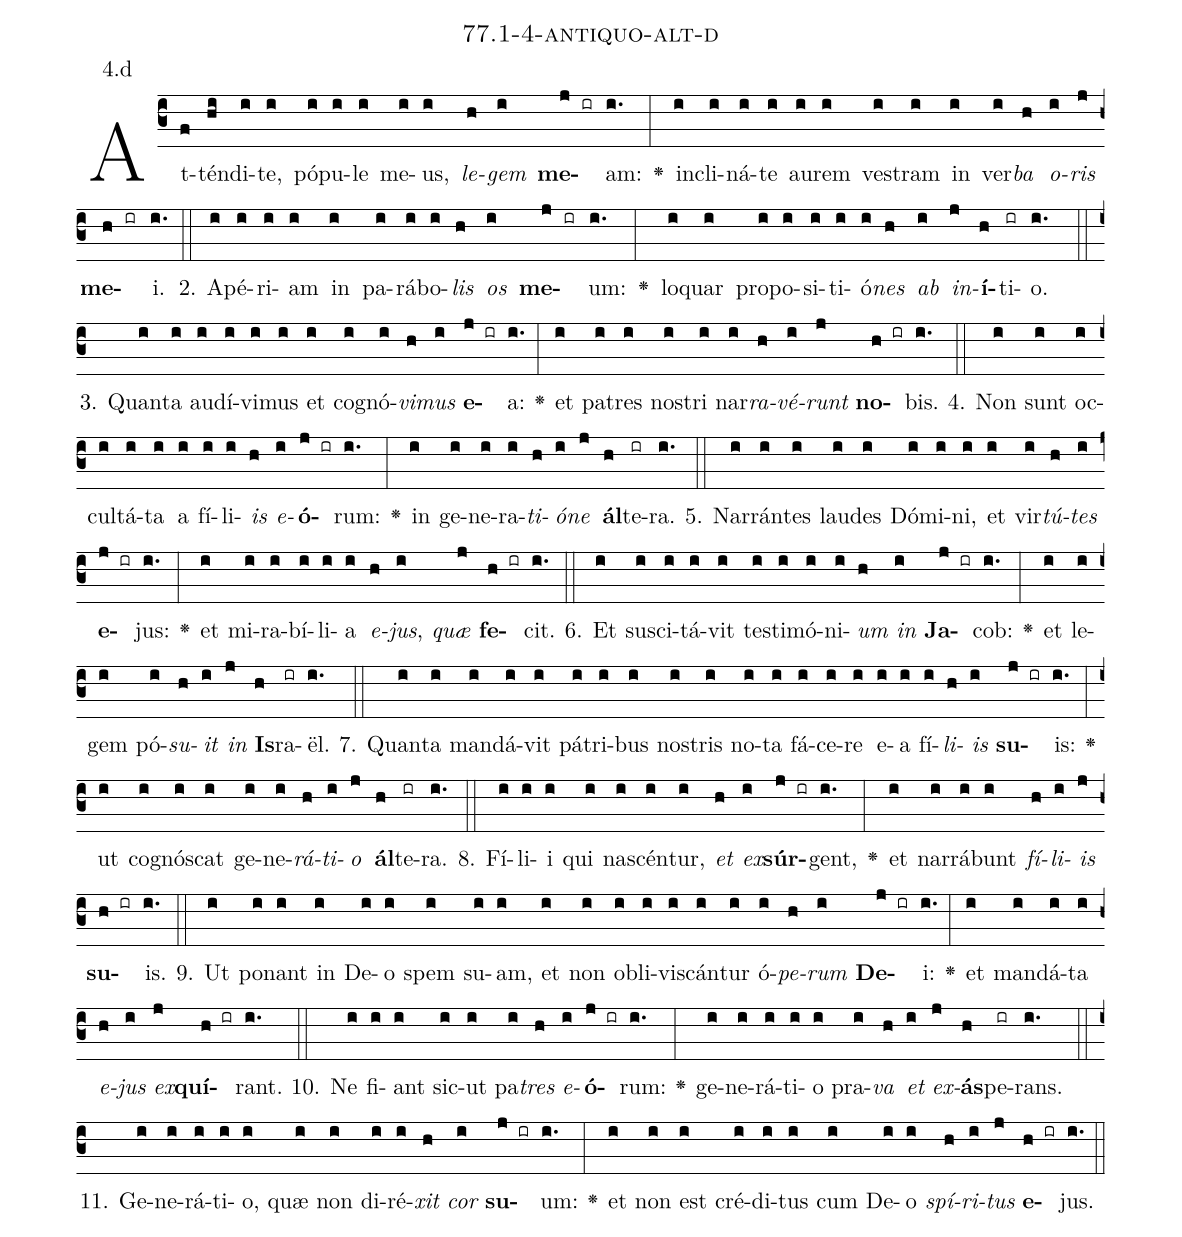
name: 77.1-4-antiquo-alt-d;
annotation: 4.d;
%%
(c3)At(f)tén(hi)di(i)te,(i) pó(i)pu(i)le(i) me(i)us,(i) <i>le</i>(h)<i>gem</i>(i) <b>me</b>(j ir)am:(i.) <v>\greheightstar</v>(:) in(i)cli(i)ná(i)te(i) au(i)rem(i) ves(i)tram(i) in(i) ver(i)<i>ba</i>(h) <i>o</i>(i)<i>ris</i>(j) <b>me</b>(h ir)i.(i.) (::)
2. A(i)pé(i)ri(i)am(i) in(i) pa(i)rá(i)bo(i)<i>lis</i>(h) <i>os</i>(i) <b>me</b>(j ir)um:(i.) <v>\greheightstar</v>(:) lo(i)quar(i) pro(i)po(i)si(i)ti(i)ó(i)<i>nes</i>(h) <i>ab</i>(i) <i>in</i>(j)<b>í</b>(h)ti(ir)o.(i.) (::)
3. Quan(i)ta(i) au(i)dí(i)vi(i)mus(i) et(i) co(i)gnó(i)<i>vi</i>(h)<i>mus</i>(i) <b>e</b>(j ir)a:(i.) <v>\greheightstar</v>(:) et(i) pa(i)tres(i) nos(i)tri(i) nar(i)<i>ra</i>(h)<i>vé</i>(i)<i>runt</i>(j) <b>no</b>(h ir)bis.(i.) (::)
4. Non(i) sunt(i) oc(i)cul(i)tá(i)ta(i) a(i) fí(i)li(i)<i>is</i>(h) <i>e</i>(i)<b>ó</b>(j ir)rum:(i.) <v>\greheightstar</v>(:) in(i) ge(i)ne(i)ra(i)<i>ti</i>(h)<i>ó</i>(i)<i>ne</i>(j) <b>ál</b>(h)te(ir)ra.(i.) (::)
5. Nar(i)rán(i)tes(i) lau(i)des(i) Dó(i)mi(i)ni,(i) et(i) vir(i)<i>tú</i>(h)<i>tes</i>(i) <b>e</b>(j ir)jus:(i.) <v>\greheightstar</v>(:) et(i) mi(i)ra(i)bí(i)li(i)a(i) <i>e</i>(h)<i>jus</i>,(i) <i>quæ</i>(j) <b>fe</b>(h ir)cit.(i.) (::)
6. Et(i) su(i)sci(i)tá(i)vit(i) tes(i)ti(i)mó(i)ni(i)<i>um</i>(h) <i>in</i>(i) <b>Ja</b>(j ir)cob:(i.) <v>\greheightstar</v>(:) et(i) le(i)gem(i) pó(i)<i>su</i>(h)<i>it</i>(i) <i>in</i>(j) <b>Is</b>(h)ra(ir)ël.(i.) (::)
7. Quan(i)ta(i) man(i)dá(i)vit(i) pá(i)tri(i)bus(i) nos(i)tris(i) no(i)ta(i) fá(i)ce(i)re(i) e(i)a(i) fí(i)<i>li</i>(h)<i>is</i>(i) <b>su</b>(j ir)is:(i.) <v>\greheightstar</v>(:) ut(i) co(i)gnós(i)cat(i) ge(i)ne(i)<i>rá</i>(h)<i>ti</i>(i)<i>o</i>(j) <b>ál</b>(h)te(ir)ra.(i.) (::)
8. Fí(i)li(i)i(i) qui(i) na(i)scén(i)tur,(i) <i>et</i>(h) <i>ex</i>(i)<b>súr</b>(j ir)gent,(i.) <v>\greheightstar</v>(:) et(i) nar(i)rá(i)bunt(i) <i>fí</i>(h)<i>li</i>(i)<i>is</i>(j) <b>su</b>(h ir)is.(i.) (::)
9. Ut(i) po(i)nant(i) in(i) De(i)o(i) spem(i) su(i)am,(i) et(i) non(i) ob(i)li(i)vis(i)cán(i)tur(i) ó(i)<i>pe</i>(h)<i>rum</i>(i) <b>De</b>(j ir)i:(i.) <v>\greheightstar</v>(:) et(i) man(i)dá(i)ta(i) <i>e</i>(h)<i>jus</i>(i) <i>ex</i>(j)<b>quí</b>(h ir)rant.(i.) (::)
10. Ne(i) fi(i)ant(i) sic(i)ut(i) pa(i)<i>tres</i>(h) <i>e</i>(i)<b>ó</b>(j ir)rum:(i.) <v>\greheightstar</v>(:) ge(i)ne(i)rá(i)ti(i)o(i) pra(i)<i>va</i>(h) <i>et</i>(i) <i>ex</i>(j)<b>ás</b>(h)pe(ir)rans.(i.) (::)
11. Ge(i)ne(i)rá(i)ti(i)o,(i) quæ(i) non(i) di(i)ré(i)<i>xit</i>(h) <i>cor</i>(i) <b>su</b>(j ir)um:(i.) <v>\greheightstar</v>(:) et(i) non(i) est(i) cré(i)di(i)tus(i) cum(i) De(i)o(i) <i>spí</i>(h)<i>ri</i>(i)<i>tus</i>(j) <b>e</b>(h ir)jus.(i.) (::)
